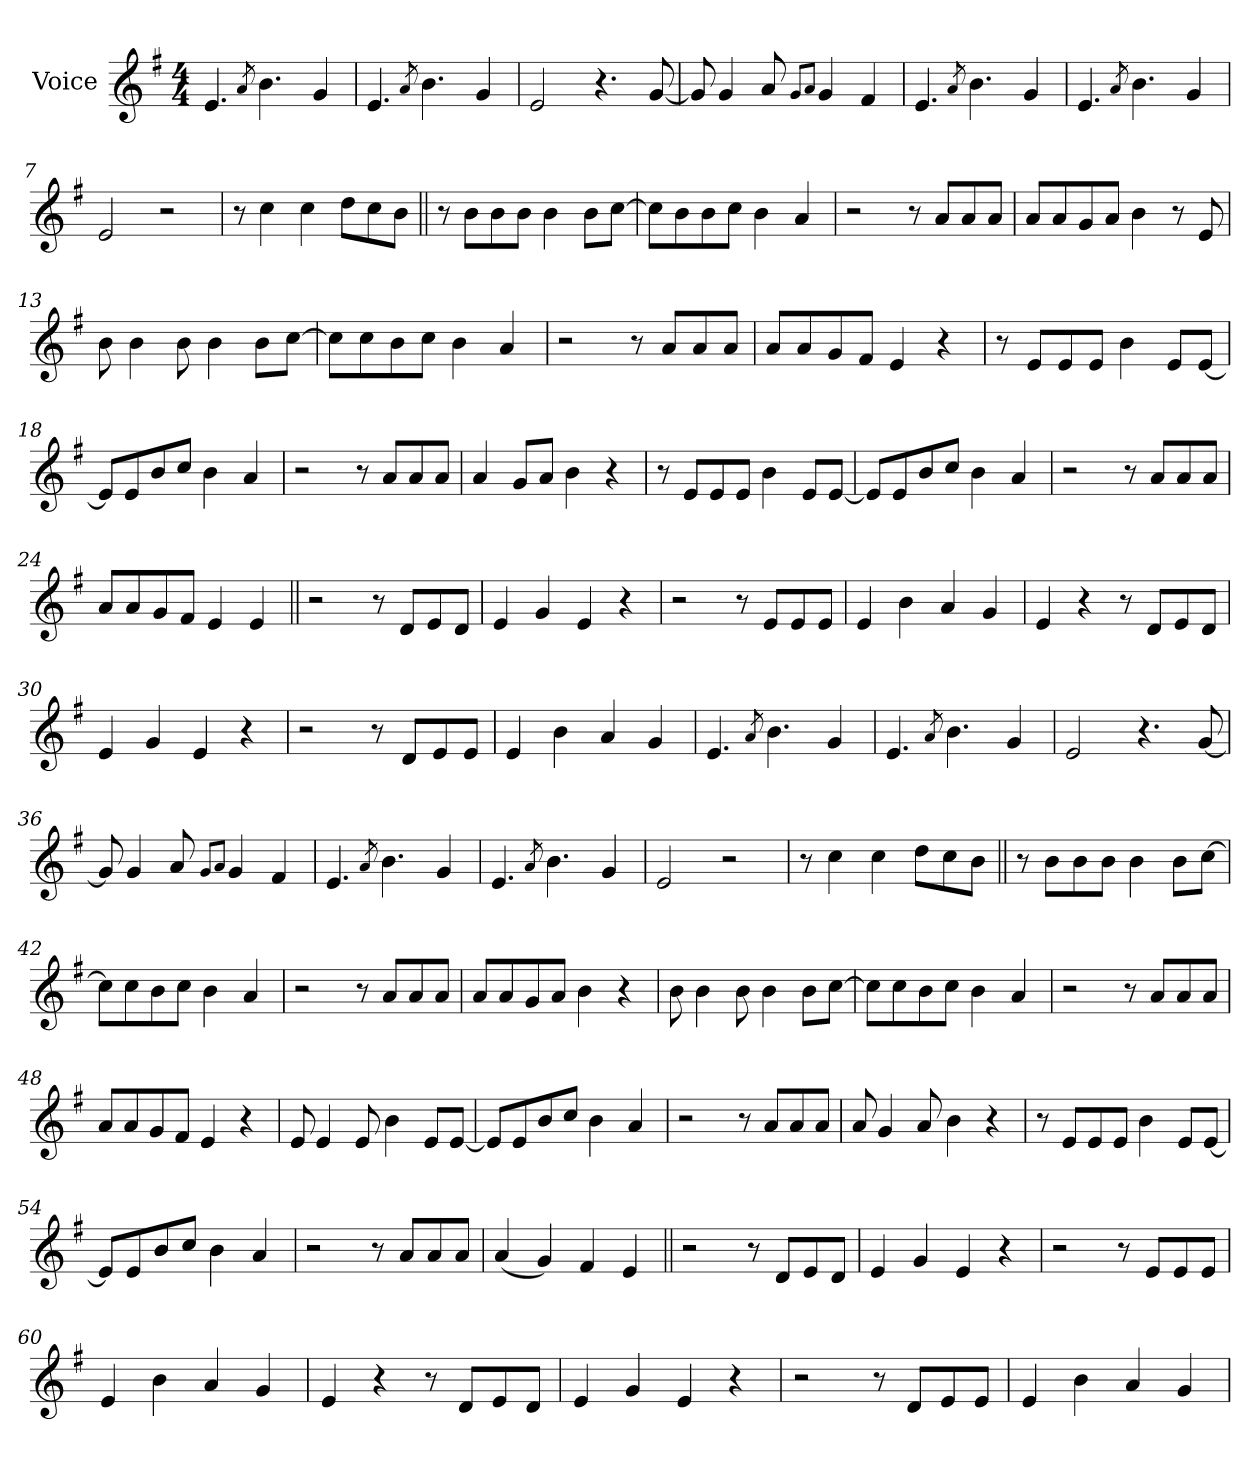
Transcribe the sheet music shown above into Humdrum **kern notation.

**kern
*part1
*staff1
*I"Voice
*I'Vc.
*clefG2
*k[f#]
*M4/4
*MM160
=1
4.e
8qa
4.b
4g
=2
4.e
8qa
4.b
4g
=3
2e
4.r
[8g
=4
8g]
4g
8a
8qgL
8qaJ
4g
4f#
=5
4.e
8qa
4.b
4g
=6
4.e
8qa
4.b
4g
=7
2e
2r
=8
8r
4cc
4cc
8ddL
8cc
8bJ
=9||
8r
8bL
8b
8bJ
4b
8bL
[8ccJ
=10
8ccL]
8b
8b
8ccJ
4b
4a
=11
2r
8r
8aL
8a
8aJ
=12
8aL
8a
8g
8aJ
4b
8r
8e
=13
8b
4b
8b
4b
8bL
[8ccJ
=14
8ccL]
8cc
8b
8ccJ
4b
4a
=15
2r
8r
8aL
8a
8aJ
=16
8aL
8a
8g
8f#J
4e
4r
=17
8r
8eL
8e
8eJ
4b
8eL
[8eJ
=18
8eL]
8e
8b
8ccJ
4b
4a
=19
2r
8r
8aL
8a
8aJ
=20
4a
8gL
8aJ
4b
4r
=21
8r
8eL
8e
8eJ
4b
8eL
[8eJ
=22
8eL]
8e
8b
8ccJ
4b
4a
=23
2r
8r
8aL
8a
8aJ
=24
8aL
8a
8g
8f#J
4e
4e
=25||
2r
8r
8dL
8e
8dJ
=26
4e
4g
4e
4r
=27
2r
8r
8eL
8e
8eJ
=28
4e
4b
4a
4g
=29
4e
4r
8r
8dL
8e
8dJ
=30
4e
4g
4e
4r
=31
2r
8r
8dL
8e
8eJ
=32
4e
4b
4a
4g
=33
4.e
8qa
4.b
4g
=34
4.e
8qa
4.b
4g
=35
2e
4.r
[8g
=36
8g]
4g
8a
8qgL
8qaJ
4g
4f#
=37
4.e
8qa
4.b
4g
=38
4.e
8qa
4.b
4g
=39
2e
2r
=40
8r
4cc
4cc
8ddL
8cc
8bJ
=41||
8r
8bL
8b
8bJ
4b
8bL
[8ccJ
=42
8ccL]
8cc
8b
8ccJ
4b
4a
=43
2r
8r
8aL
8a
8aJ
=44
8aL
8a
8g
8aJ
4b
4r
=45
8b
4b
8b
4b
8bL
[8ccJ
=46
8ccL]
8cc
8b
8ccJ
4b
4a
=47
2r
8r
8aL
8a
8aJ
=48
8aL
8a
8g
8f#J
4e
4r
=49
8e
4e
8e
4b
8eL
[8eJ
=50
8eL]
8e
8b
8ccJ
4b
4a
=51
2r
8r
8aL
8a
8aJ
=52
8a
4g
8a
4b
4r
=53
8r
8eL
8e
8eJ
4b
8eL
[8eJ
=54
8eL]
8e
8b
8ccJ
4b
4a
=55
2r
8r
8aL
8a
8aJ
=56
(4a
4g)
4f#
4e
=57||
2r
8r
8dL
8e
8dJ
=58
4e
4g
4e
4r
=59
2r
8r
8eL
8e
8eJ
=60
4e
4b
4a
4g
=61
4e
4r
8r
8dL
8e
8dJ
=62
4e
4g
4e
4r
=63
2r
8r
8dL
8e
8eJ
=64
4e
4b
4a
4g
=
*-
